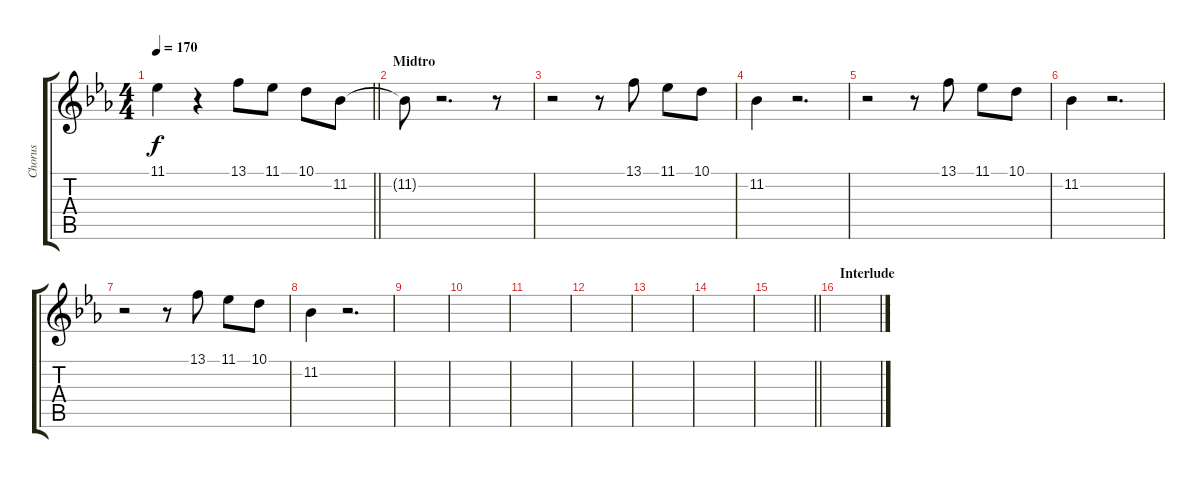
\track ("Chorus" "Chorus") {instrument flute}
\staff {score tabs}
\tuning (E4 B3 G3 D3 A2 E2) {hide}
\ts (4 4)
\tempo 170
\clef g2
\barLineRight lightlight
\ks eb
11.1.4{dy f} r.4 13.1.8 11.1.8 10.1.8 11.2.8 |
\section ("" "Midtro")
11.2{t}.8 r.2{d} r.8 |
r.2 r.8 13.1.8 11.1.8 10.1.8 |
11.2.4 r.2{d} |
r.2 r.8 13.1.8 11.1.8 10.1.8 |
11.2.4 r.2{d} |
r.2 r.8 13.1.8 11.1.8 10.1.8 |
11.2.4 r.2{d} |
|
|
|
|
|
|
\barLineRight lightlight
|
\section ("" "Interlude")
